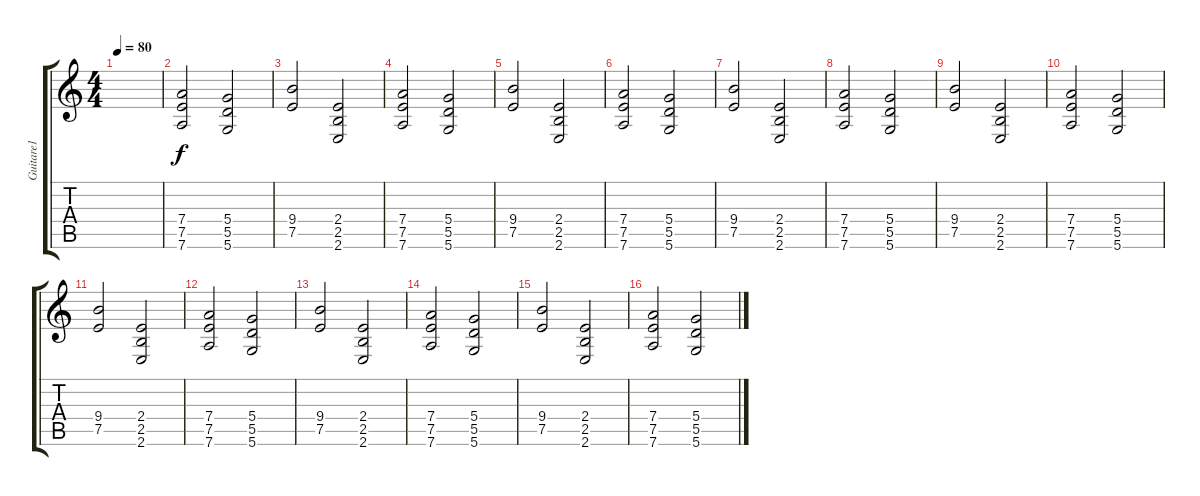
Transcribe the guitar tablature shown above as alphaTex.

\track ("Guitare1" "Guitare1") {instrument distortionguitar}
\staff {score tabs}
\tuning (E4 B3 G3 D3 A2 D2) {hide}
\ts (4 4)
\tempo 80
\clef g2
\ks c
|
(7.4 7.5 7.6).2{volume 16 instrument distortionguitar} (5.4 5.5 5.6).2 |
(9.4 7.5).2 (2.4 2.5 2.6).2 |
(7.4 7.5 7.6).2 (5.4 5.5 5.6).2 |
(9.4 7.5).2 (2.4 2.5 2.6).2 |
(7.4 7.5 7.6).2 (5.4 5.5 5.6).2 |
(9.4 7.5).2 (2.4 2.5 2.6).2 |
(7.4 7.5 7.6).2{volume 16 instrument distortionguitar} (5.4 5.5 5.6).2 |
(9.4 7.5).2 (2.4 2.5 2.6).2 |
(7.4 7.5 7.6).2 (5.4 5.5 5.6).2 |
(9.4 7.5).2 (2.4 2.5 2.6).2 |
(7.4 7.5 7.6).2 (5.4 5.5 5.6).2 |
(9.4 7.5).2 (2.4 2.5 2.6).2 |
(7.4 7.5 7.6).2{volume 16 instrument distortionguitar} (5.4 5.5 5.6).2 |
(9.4 7.5).2 (2.4 2.5 2.6).2 |
(7.4 7.5 7.6).2 (5.4 5.5 5.6).2
